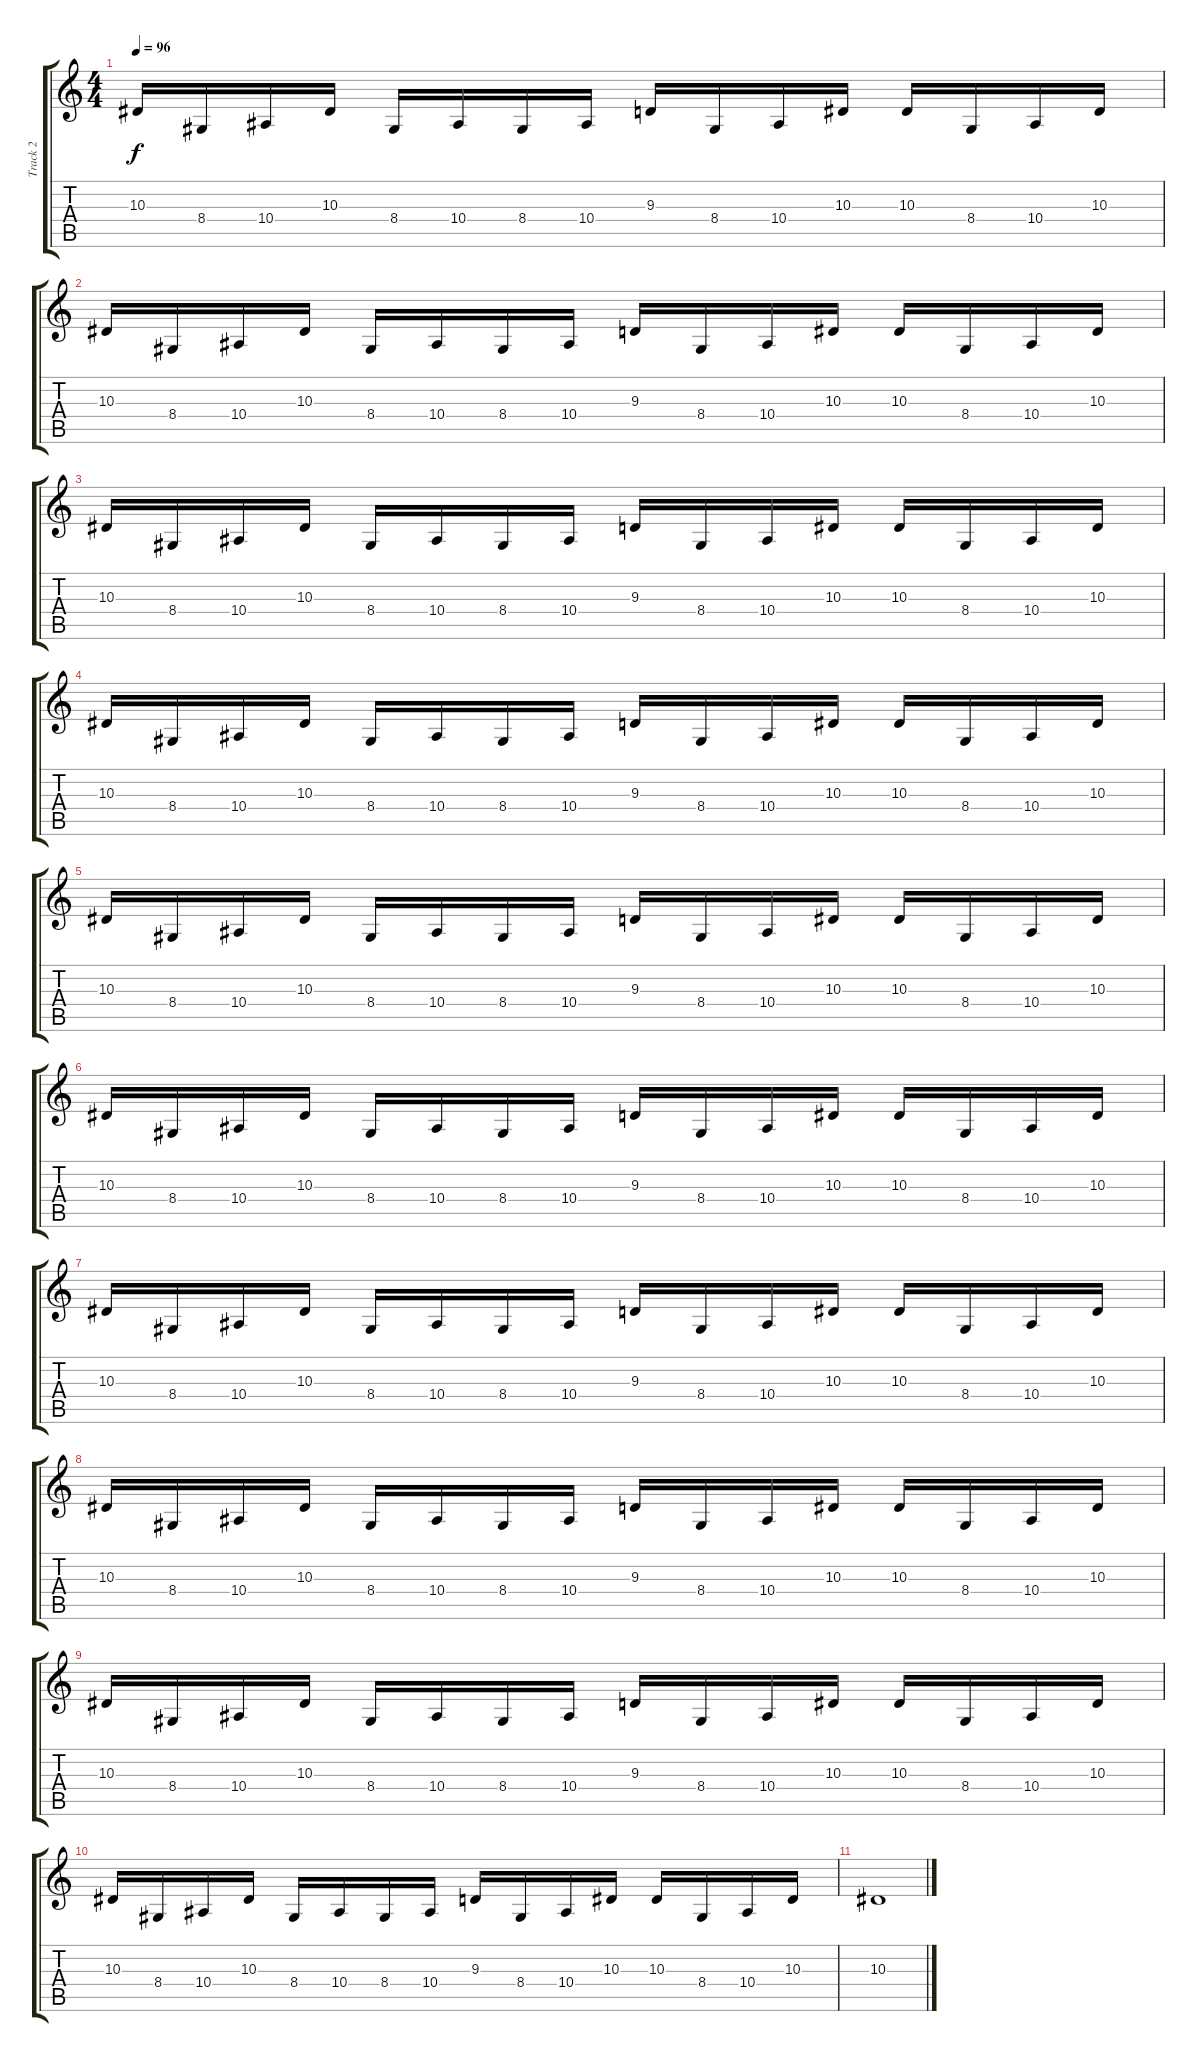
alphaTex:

\track ("Track 2" "Track 2") {instrument violin}
\staff {score tabs}
\tuning (D4 A3 F3 C3 G2 C2) {hide}
\ts (4 4)
\tempo 96
\clef g2
\ks c
10.3.16{dy f} 8.4.16 10.4.16 10.3.16 8.4.16 10.4.16 8.4.16 10.4.16 9.3.16 8.4.16 10.4.16 10.3.16 10.3.16 8.4.16 10.4.16 10.3.16 |
10.3.16 8.4.16 10.4.16 10.3.16 8.4.16 10.4.16 8.4.16 10.4.16 9.3.16 8.4.16 10.4.16 10.3.16 10.3.16 8.4.16 10.4.16 10.3.16 |
10.3.16 8.4.16 10.4.16 10.3.16 8.4.16 10.4.16 8.4.16 10.4.16 9.3.16 8.4.16 10.4.16 10.3.16 10.3.16 8.4.16 10.4.16 10.3.16 |
10.3.16 8.4.16 10.4.16 10.3.16 8.4.16 10.4.16 8.4.16 10.4.16 9.3.16 8.4.16 10.4.16 10.3.16 10.3.16 8.4.16 10.4.16 10.3.16 |
10.3.16 8.4.16 10.4.16 10.3.16 8.4.16 10.4.16 8.4.16 10.4.16 9.3.16 8.4.16 10.4.16 10.3.16 10.3.16 8.4.16 10.4.16 10.3.16 |
10.3.16 8.4.16 10.4.16 10.3.16 8.4.16 10.4.16 8.4.16 10.4.16 9.3.16 8.4.16 10.4.16 10.3.16 10.3.16 8.4.16 10.4.16 10.3.16 |
10.3.16 8.4.16 10.4.16 10.3.16 8.4.16 10.4.16 8.4.16 10.4.16 9.3.16 8.4.16 10.4.16 10.3.16 10.3.16 8.4.16 10.4.16 10.3.16 |
10.3.16 8.4.16 10.4.16 10.3.16 8.4.16 10.4.16 8.4.16 10.4.16 9.3.16 8.4.16 10.4.16 10.3.16 10.3.16 8.4.16 10.4.16 10.3.16 |
10.3.16 8.4.16 10.4.16 10.3.16 8.4.16 10.4.16 8.4.16 10.4.16 9.3.16 8.4.16 10.4.16 10.3.16 10.3.16 8.4.16 10.4.16 10.3.16 |
10.3.16 8.4.16 10.4.16 10.3.16 8.4.16 10.4.16 8.4.16 10.4.16 9.3.16 8.4.16 10.4.16 10.3.16 10.3.16 8.4.16 10.4.16 10.3.16 |
10.3.1
